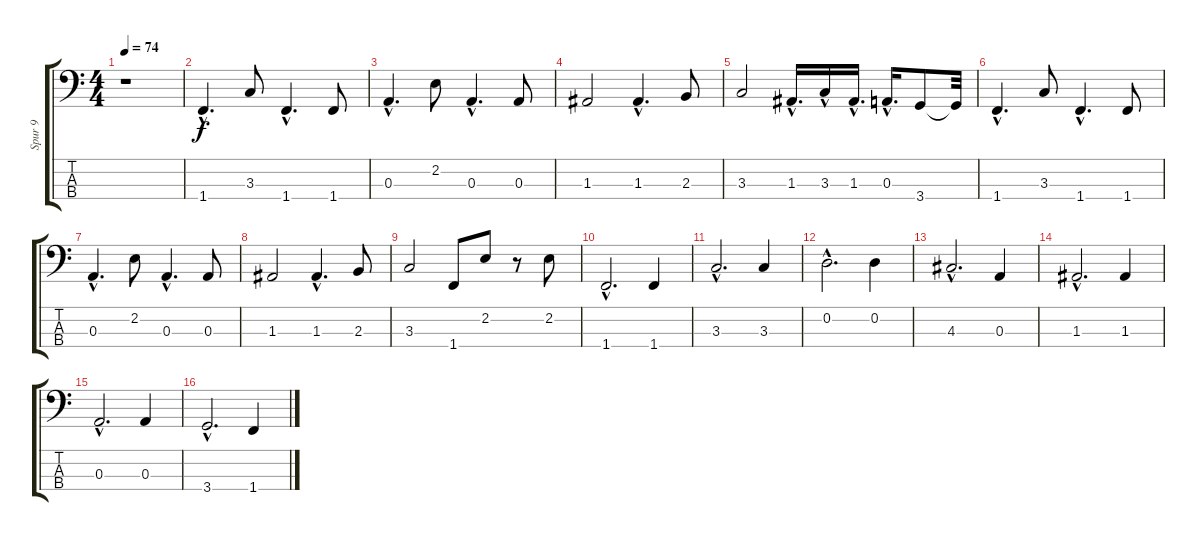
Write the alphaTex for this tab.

\track ("Spur 9" "Spur 9") {instrument slapbass1}
\staff {score tabs}
\tuning (G2 D2 A1 E1) {hide}
\ts (4 4)
\tempo 74
\clef f4
\ks c
r.1{dy f instrument slapbass1} |
1.4{hac}.4{d} 3.3.8 1.4{hac}.4{d} 1.4.8 |
0.3{hac}.4{d} 2.2.8 0.3{hac}.4{d} 0.3.8 |
1.3.2 1.3{hac}.4{d} 2.3.8 |
3.3.2 1.3{hac}.16{d} 3.3{hac}.16 1.3{hac}.16{d} 0.3{hac}.16{d} 3.4.8 3.4{t}.32 |
1.4{hac}.4{d} 3.3.8 1.4{hac}.4{d} 1.4.8 |
0.3{hac}.4{d} 2.2.8 0.3{hac}.4{d} 0.3.8 |
1.3.2 1.3{hac}.4{d} 2.3.8 |
3.3.2 1.4.8 2.2.8 r.8 2.2.8 |
1.4{hac}.2{d} 1.4.4 |
3.3{hac}.2{d} 3.3.4 |
0.2{hac}.2{d} 0.2.4 |
4.3{hac}.2{d} 0.3.4 |
1.3{hac}.2{d} 1.3.4 |
0.3{hac}.2{d} 0.3.4 |
3.4{hac}.2{d} 1.4.4
